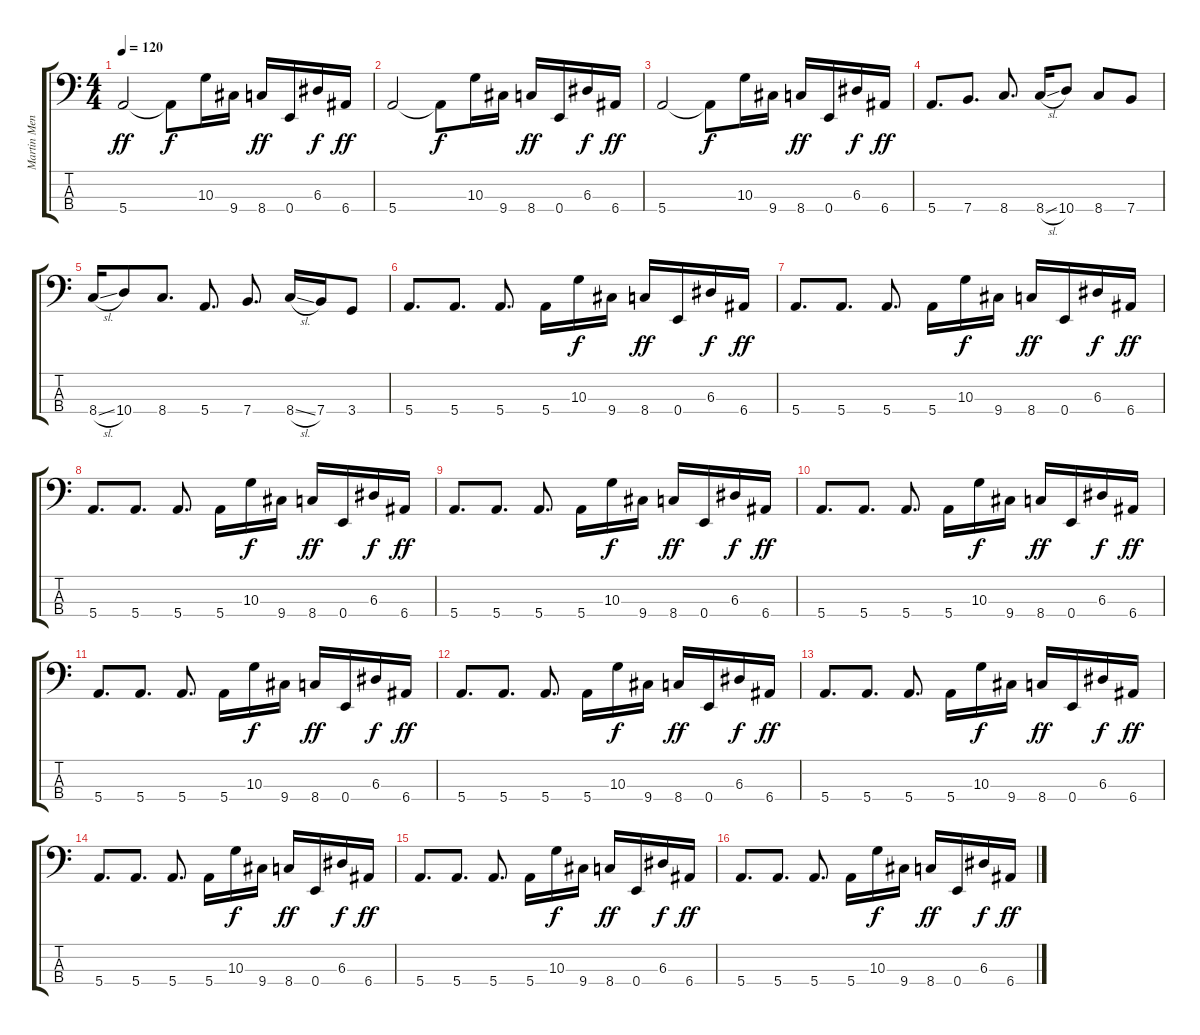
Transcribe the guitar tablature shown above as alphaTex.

\track ("Martin Mendez - Bass" "Martin Men") {instrument electricbassfinger}
\staff {score tabs}
\tuning (G2 D2 A1 E1) {hide}
\ts (4 4)
\tempo 120
\clef f4
\ks c
5.4.2{dy ff} 5.4{t}.8{dy f} 10.3.16 9.4.16 8.4.16{dy ff} 0.4.16 6.3.16{dy f} 6.4.16{dy ff} |
5.4.2 5.4{t}.8{dy f} 10.3.16 9.4.16 8.4.16{dy ff} 0.4.16 6.3.16{dy f} 6.4.16{dy ff} |
5.4.2 5.4{t}.8{dy f} 10.3.16 9.4.16 8.4.16{dy ff} 0.4.16 6.3.16{dy f} 6.4.16{dy ff} |
5.4.8{d} 7.4.8{d} 8.4.8{d} 8.4{sl}.16 10.4.8 8.4.8 7.4.8 |
8.4{sl}.16 10.4.8 8.4.8{d} 5.4.8{d} 7.4.8{d} 8.4{sl}.16 7.4.16 3.4.8 |
5.4.8{d} 5.4.8{d} 5.4.8{d} 5.4.16 10.3.16{dy f} 9.4.16 8.4.16{dy ff} 0.4.16 6.3.16{dy f} 6.4.16{dy ff} |
5.4.8{d} 5.4.8{d} 5.4.8{d} 5.4.16 10.3.16{dy f} 9.4.16 8.4.16{dy ff} 0.4.16 6.3.16{dy f} 6.4.16{dy ff} |
5.4.8{d} 5.4.8{d} 5.4.8{d} 5.4.16 10.3.16{dy f} 9.4.16 8.4.16{dy ff} 0.4.16 6.3.16{dy f} 6.4.16{dy ff} |
5.4.8{d} 5.4.8{d} 5.4.8{d} 5.4.16 10.3.16{dy f} 9.4.16 8.4.16{dy ff} 0.4.16 6.3.16{dy f} 6.4.16{dy ff} |
5.4.8{d} 5.4.8{d} 5.4.8{d} 5.4.16 10.3.16{dy f} 9.4.16 8.4.16{dy ff} 0.4.16 6.3.16{dy f} 6.4.16{dy ff} |
5.4.8{d} 5.4.8{d} 5.4.8{d} 5.4.16 10.3.16{dy f} 9.4.16 8.4.16{dy ff} 0.4.16 6.3.16{dy f} 6.4.16{dy ff} |
5.4.8{d} 5.4.8{d} 5.4.8{d} 5.4.16 10.3.16{dy f} 9.4.16 8.4.16{dy ff} 0.4.16 6.3.16{dy f} 6.4.16{dy ff} |
5.4.8{d} 5.4.8{d} 5.4.8{d} 5.4.16 10.3.16{dy f} 9.4.16 8.4.16{dy ff} 0.4.16 6.3.16{dy f} 6.4.16{dy ff} |
5.4.8{d} 5.4.8{d} 5.4.8{d} 5.4.16 10.3.16{dy f} 9.4.16 8.4.16{dy ff} 0.4.16 6.3.16{dy f} 6.4.16{dy ff} |
5.4.8{d} 5.4.8{d} 5.4.8{d} 5.4.16 10.3.16{dy f} 9.4.16 8.4.16{dy ff} 0.4.16 6.3.16{dy f} 6.4.16{dy ff} |
5.4.8{d} 5.4.8{d} 5.4.8{d} 5.4.16 10.3.16{dy f} 9.4.16 8.4.16{dy ff} 0.4.16 6.3.16{dy f} 6.4.16{dy ff}
